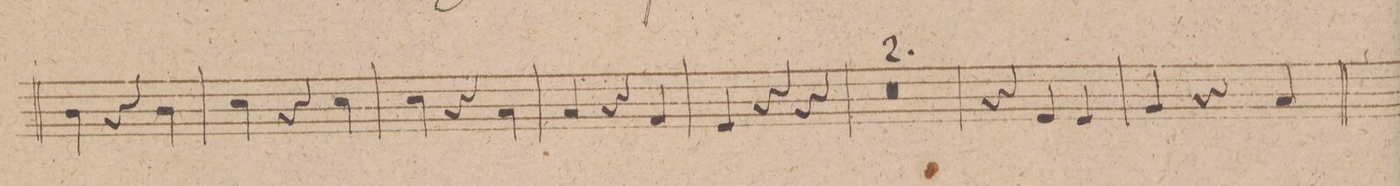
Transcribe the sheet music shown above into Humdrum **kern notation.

**kern	**dynam
*I"Violino 1mo	*
*clefG2	*
*k[f#c#g#d#]	*
*M3/4	*
4b	.
4r	.
4b	.
=9	=9
4cc#	.
4r	.
4cc#	.
=10	=10
4cc#	.
4r	.
4a\	.
=11	=11
4a	.
4r	.
4f#	.
=12	=12
4e	.
4r	.
4r	.
=13	=13
1.r	.
=14	=14
=15	=15
4r	.
4e	.
4e	.
=16	=16
4g#	.
4r	.
4a	.
=17	=17
*-	*-
